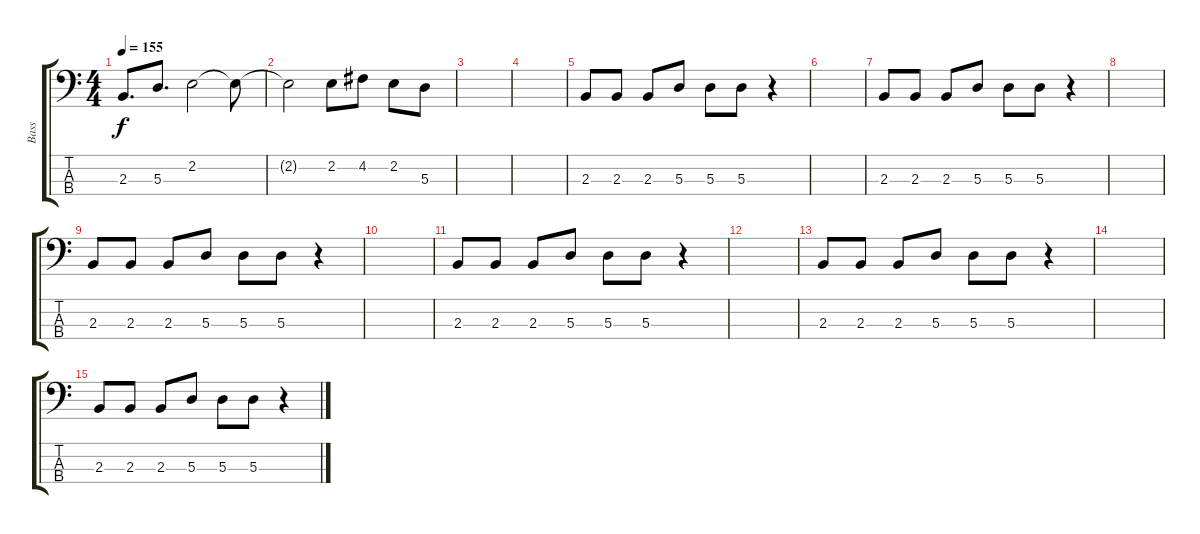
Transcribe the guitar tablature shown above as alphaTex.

\track ("Bass" "Bass") {instrument electricbassfinger}
\staff {score tabs}
\tuning (G2 D2 A1 E1) {hide}
\ts (4 4)
\tempo 155
\clef f4
\ks c
2.3.8{d dy f} 5.3.8{d} 2.2.2 2.2{t}.8 |
2.2{t}.2 2.2.8 4.2.8 2.2.8 5.3.8 |
|
|
2.3.8 2.3.8 2.3.8 5.3.8 5.3.8 5.3.8 r.4 |
|
2.3.8 2.3.8 2.3.8 5.3.8 5.3.8 5.3.8 r.4 |
|
2.3.8 2.3.8 2.3.8 5.3.8 5.3.8 5.3.8 r.4 |
|
2.3.8 2.3.8 2.3.8 5.3.8 5.3.8 5.3.8 r.4 |
|
2.3.8 2.3.8 2.3.8 5.3.8 5.3.8 5.3.8 r.4 |
|
2.3.8 2.3.8 2.3.8 5.3.8 5.3.8 5.3.8 r.4
